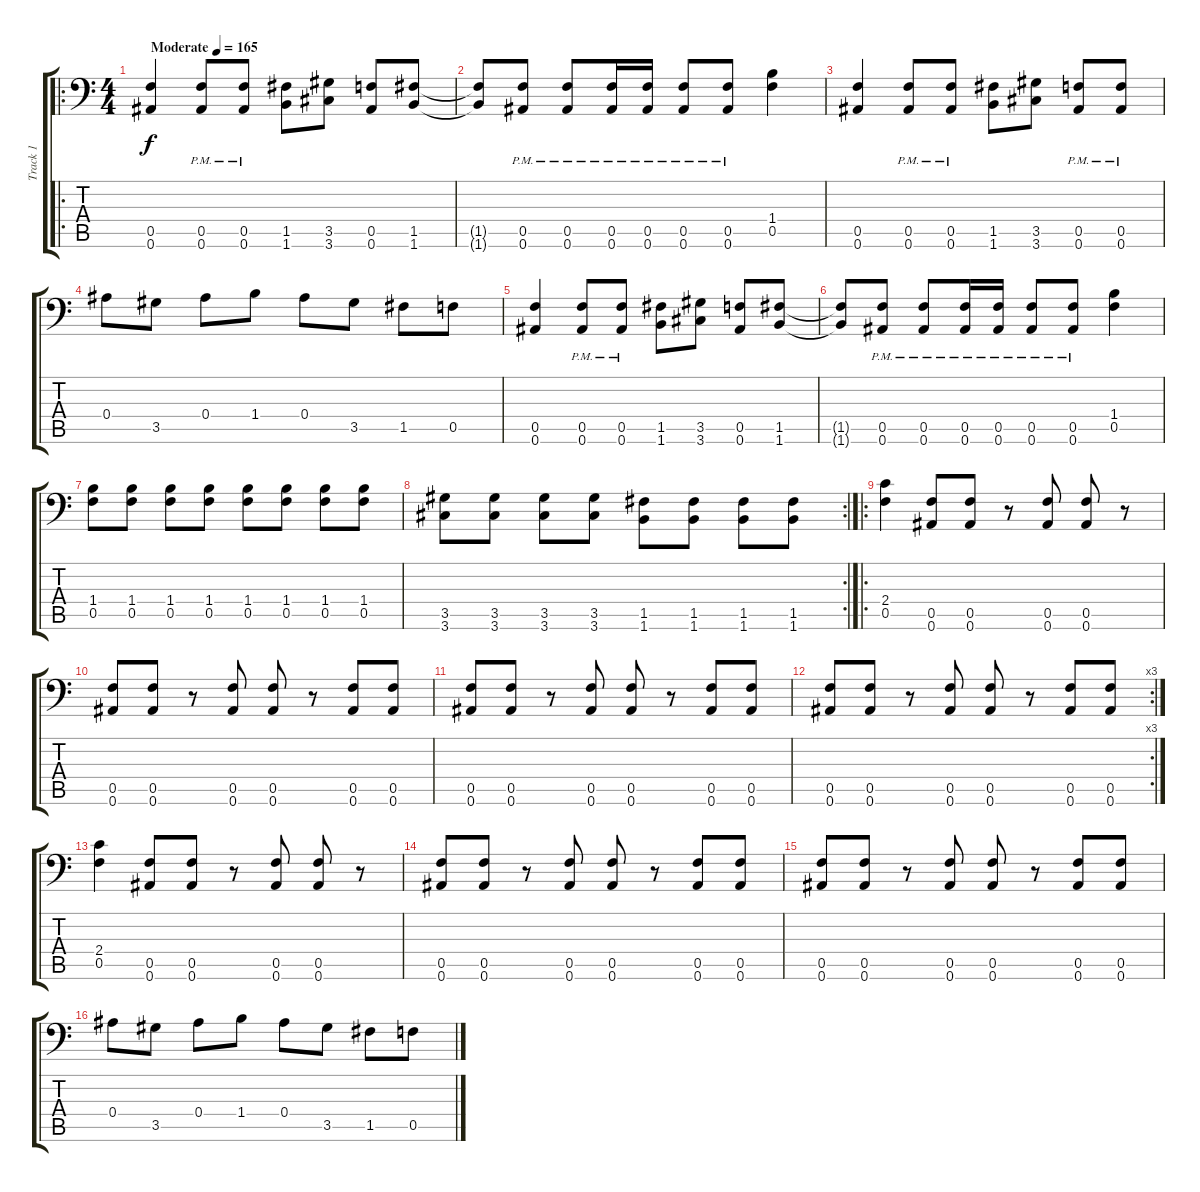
\track ("Track 1" "Track 1") {instrument distortionguitar}
\staff {score tabs}
\tuning (C4 G3 Eb3 Bb2 F2 Bb1) {hide}
\ro
\ts (4 4)
\tempo (165 "Moderate")
\clef f4
\ks c
(0.5 0.6).4{dy f instrument distortionguitar} (0.5{pm} 0.6{pm}).8 (0.5{pm} 0.6{pm}).8 (1.5 1.6).8 (3.5 3.6).8 (0.5 0.6).8 (1.5 1.6).8 |
(1.5{t} 1.6{t}).8 (0.5{pm} 0.6{pm}).8 (0.5{pm} 0.6{pm}).8 (0.5{pm} 0.6{pm}).16 (0.5{pm} 0.6{pm}).16 (0.5{pm} 0.6{pm}).8 (0.5{pm} 0.6{pm}).8 (1.4 0.5).4 |
(0.5 0.6).4 (0.5{pm} 0.6{pm}).8 (0.5{pm} 0.6{pm}).8 (1.5 1.6).8 (3.5 3.6).8 (0.5{pm} 0.6{pm}).8 (0.5{pm} 0.6{pm}).8 |
0.4.8 3.5.8 0.4.8 1.4.8 0.4.8 3.5.8 1.5.8 0.5.8 |
(0.5 0.6).4 (0.5{pm} 0.6{pm}).8 (0.5{pm} 0.6{pm}).8 (1.5 1.6).8 (3.5 3.6).8 (0.5 0.6).8 (1.5 1.6).8 |
(1.5{t} 1.6{t}).8 (0.5{pm} 0.6{pm}).8 (0.5{pm} 0.6{pm}).8 (0.5{pm} 0.6{pm}).16 (0.5{pm} 0.6{pm}).16 (0.5{pm} 0.6{pm}).8 (0.5{pm} 0.6{pm}).8 (1.4 0.5).4 |
(1.4 0.5).8 (1.4 0.5).8 (1.4 0.5).8 (1.4 0.5).8 (1.4 0.5).8 (1.4 0.5).8 (1.4 0.5).8 (1.4 0.5).8 |
\rc 2
(3.5 3.6).8 (3.5 3.6).8 (3.5 3.6).8 (3.5 3.6).8 (1.5 1.6).8 (1.5 1.6).8 (1.5 1.6).8 (1.5 1.6).8 |
\ro
(2.4 0.5).4 (0.5 0.6).8 (0.5 0.6).8 r.8 (0.5 0.6).8 (0.5 0.6).8 r.8 |
(0.5 0.6).8 (0.5 0.6).8 r.8 (0.5 0.6).8 (0.5 0.6).8 r.8 (0.5 0.6).8 (0.5 0.6).8 |
(0.5 0.6).8 (0.5 0.6).8 r.8 (0.5 0.6).8 (0.5 0.6).8 r.8 (0.5 0.6).8 (0.5 0.6).8 |
\rc 3
(0.5 0.6).8 (0.5 0.6).8 r.8 (0.5 0.6).8 (0.5 0.6).8 r.8 (0.5 0.6).8 (0.5 0.6).8 |
(2.4 0.5).4 (0.5 0.6).8 (0.5 0.6).8 r.8 (0.5 0.6).8 (0.5 0.6).8 r.8 |
(0.5 0.6).8 (0.5 0.6).8 r.8 (0.5 0.6).8 (0.5 0.6).8 r.8 (0.5 0.6).8 (0.5 0.6).8 |
(0.5 0.6).8 (0.5 0.6).8 r.8 (0.5 0.6).8 (0.5 0.6).8 r.8 (0.5 0.6).8 (0.5 0.6).8 |
0.4.8 3.5.8 0.4.8 1.4.8 0.4.8 3.5.8 1.5.8 0.5.8
